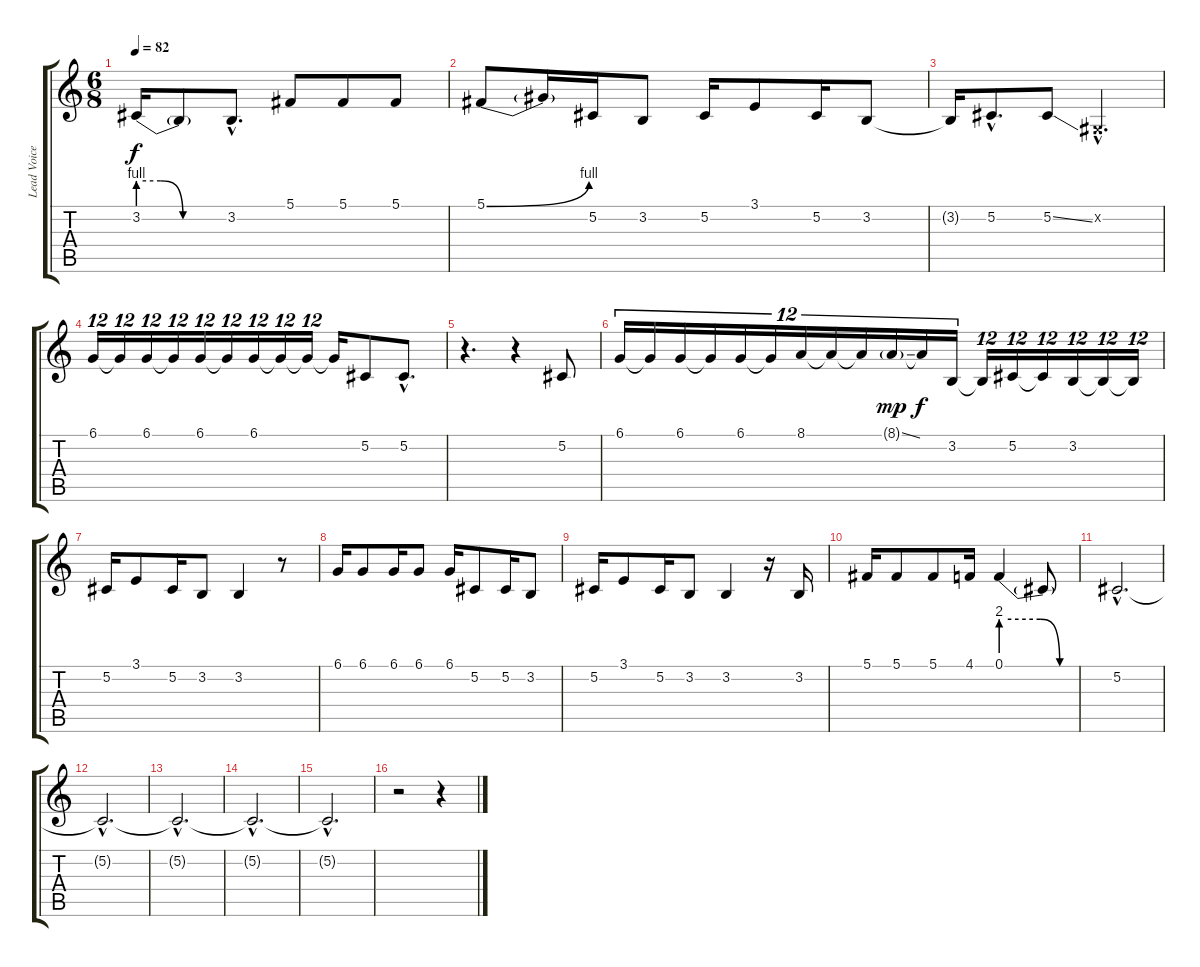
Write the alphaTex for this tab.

\track ("Lead Voice" "Lead Voice") {instrument lead2sawtooth}
\staff {score tabs}
\tuning (Db4 Ab3 E3 B2 G2 B1) {hide}
\ts (6 8)
\tempo 82
\clef g2
\ks c
3.2{be (custom 0 4 15 4 30 0 40 0 60 0)}.16{dy f} 3.2{t}.8 3.2{hac}.8{d} 5.1.8 5.1.8 5.1.8 |
5.1{be (bend 0 0 60 4)}.8 5.1{t}.16 5.2.16 3.2.8 5.2.16 3.1.8 5.2.16 3.2.8 |
3.2{t}.16 5.2{hac}.8{d} 5.2{ss}.8 0.2{hac x}.4{d} |
6.1.16{tu (12 8)} 6.1{t}.16{tu (12 8)} 6.1.16{tu (12 8)} 6.1{t}.16{tu (12 8)} 6.1.16{tu (12 8)} 6.1{t}.16{tu (12 8)} 6.1.16{tu (12 8)} 6.1{t}.16{tu (12 8)} 6.1{t}.16{tu (12 8)} 6.1{t}.16 5.2.8 5.2{hac}.8{d} |
r.4{d} r.4 5.2.8 |
6.1.16{tu (12 8)} 6.1{t}.16{tu (12 8)} 6.1.16{tu (12 8)} 6.1{t}.16{tu (12 8)} 6.1.16{tu (12 8)} 6.1{t}.16{tu (12 8)} 8.1.16{tu (12 8)} 8.1{t}.16{tu (12 8)} 8.1{t}.16{tu (12 8)} 8.1{ss g}.16{tu (12 8) dy mp} 8.1{t}.16{tu (12 8) dy f} 3.2.16{tu (12 8)} 3.2{t}.16{tu (12 8)} 5.2.16{tu (12 8)} 5.2{t}.16{tu (12 8)} 3.2.16{tu (12 8)} 3.2{t}.16{tu (12 8)} 3.2{t}.16{tu (12 8)} |
5.2.16 3.1.8 5.2.16 3.2.8 3.2.4 r.8 |
6.1.16 6.1.8 6.1.16 6.1.8 6.1.16 5.2.8 5.2.16 3.2.8 |
5.2.16 3.1.8 5.2.16 3.2.8 3.2.4 r.16 3.2.16 |
5.1.16 5.1.8 5.1.8 4.1.16 0.1{be (custom 0 8 30 8 45 0 60 0)}.4 0.1{t}.8 |
5.2{hac}.2{d} |
5.2{hac t}.2{d} |
5.2{hac t}.2{d} |
5.2{hac t}.2{d} |
5.2{hac t}.2{d} |
r.2 r.4
